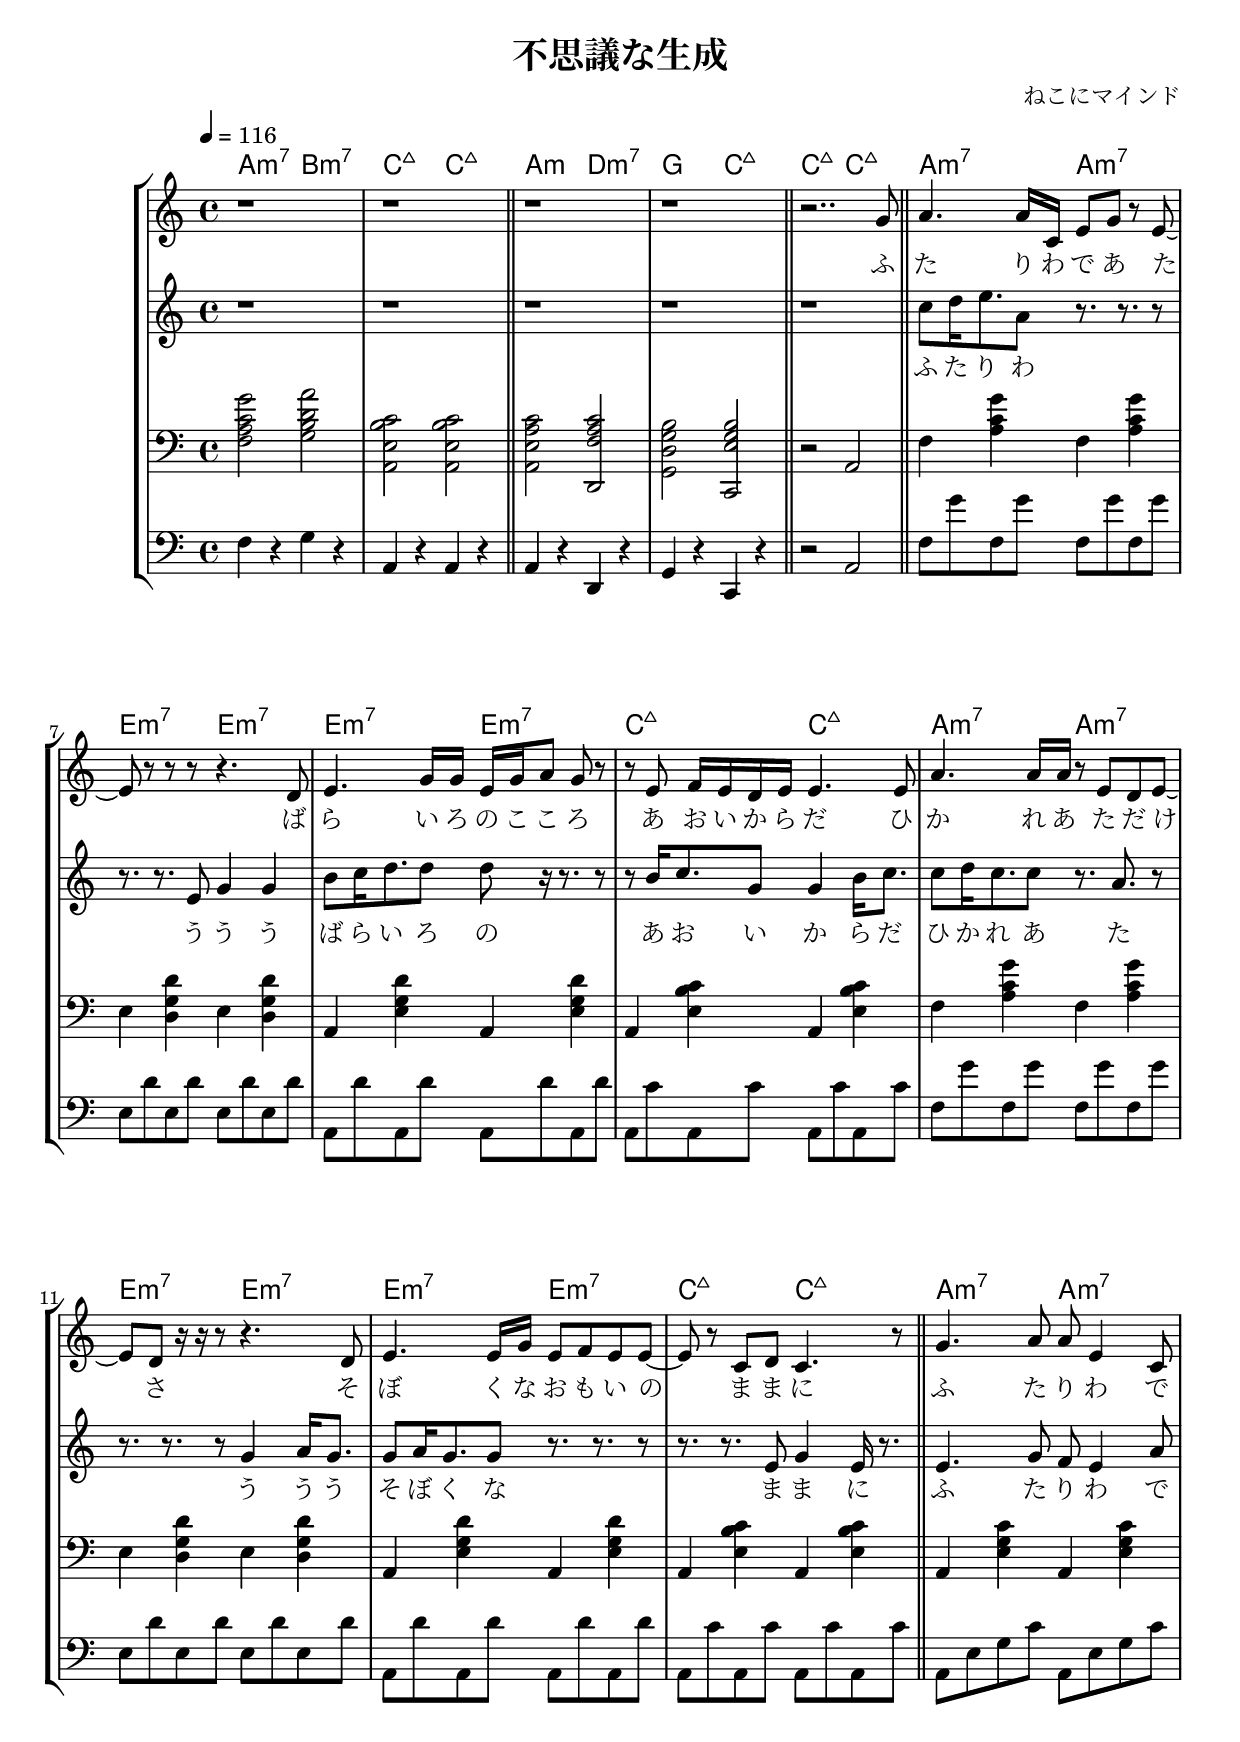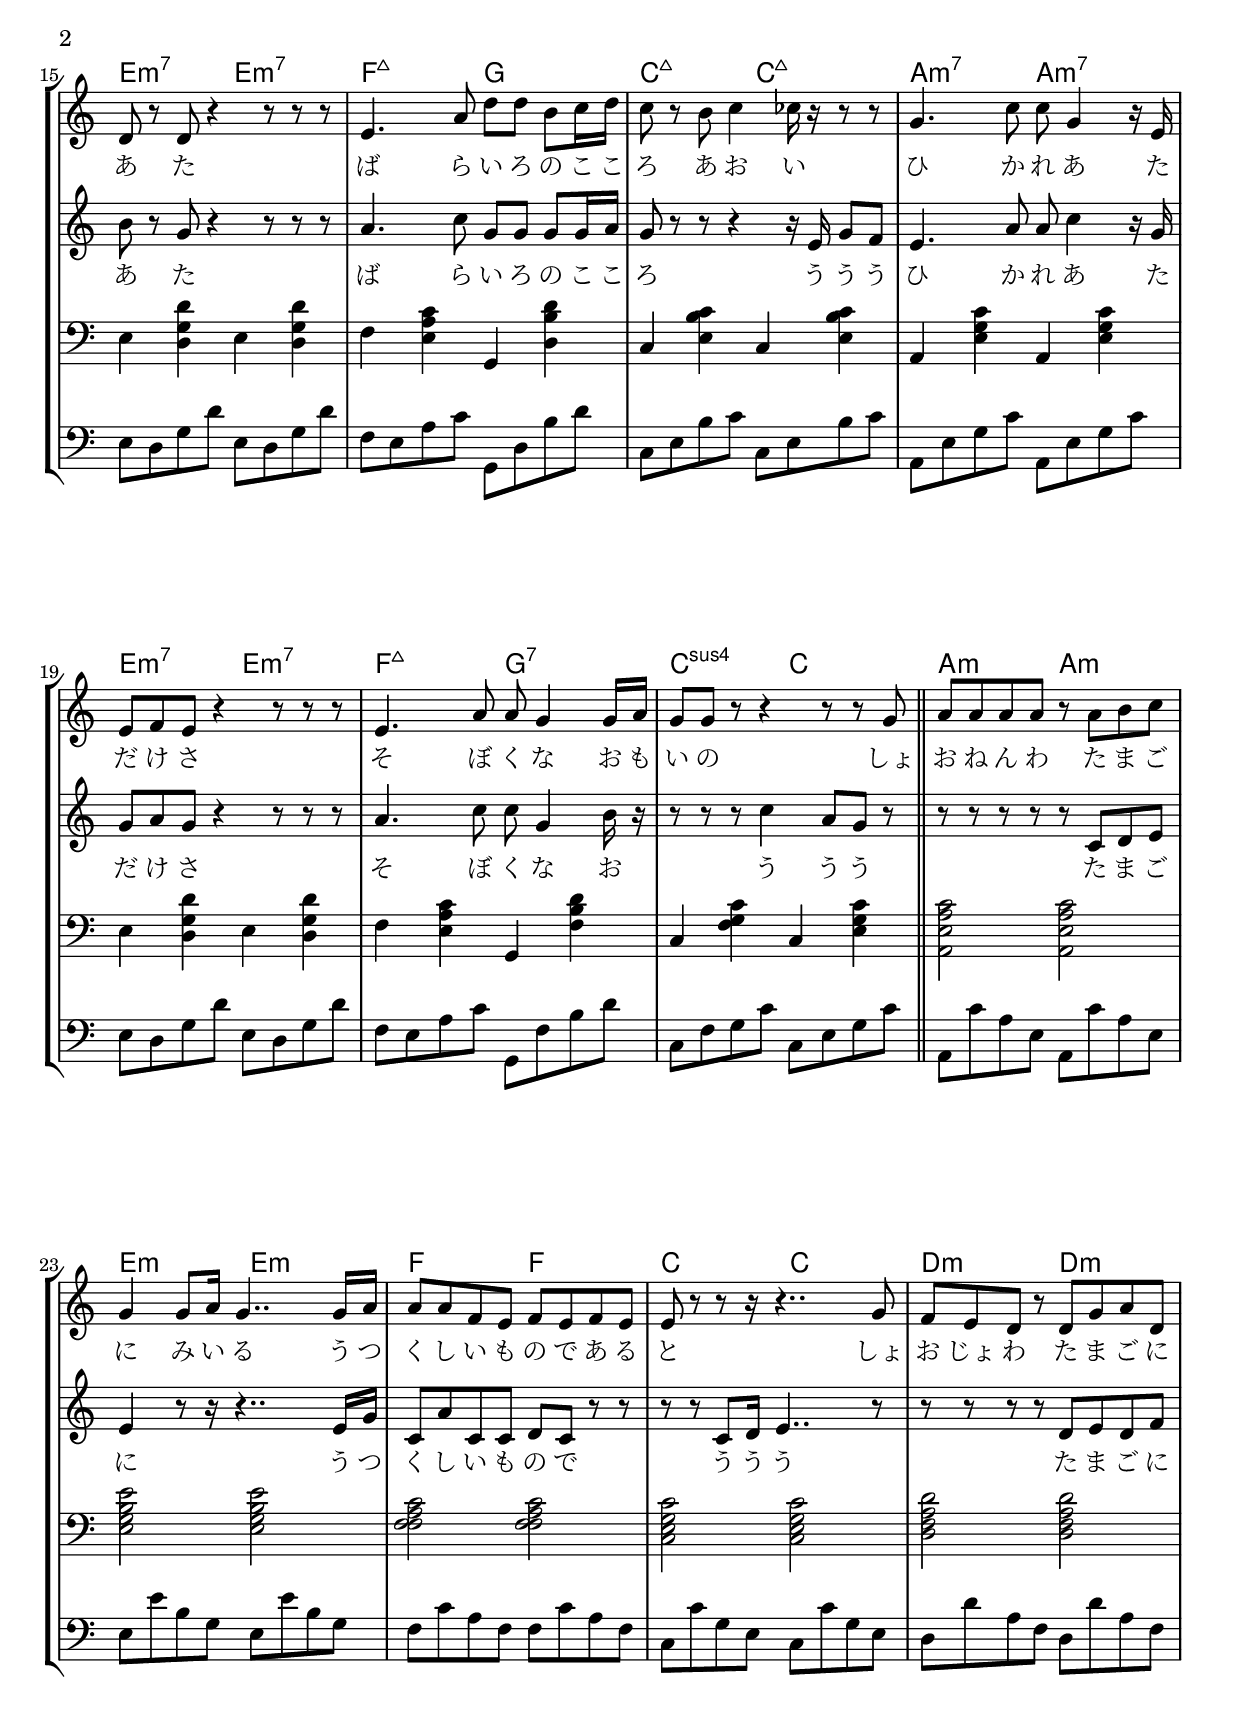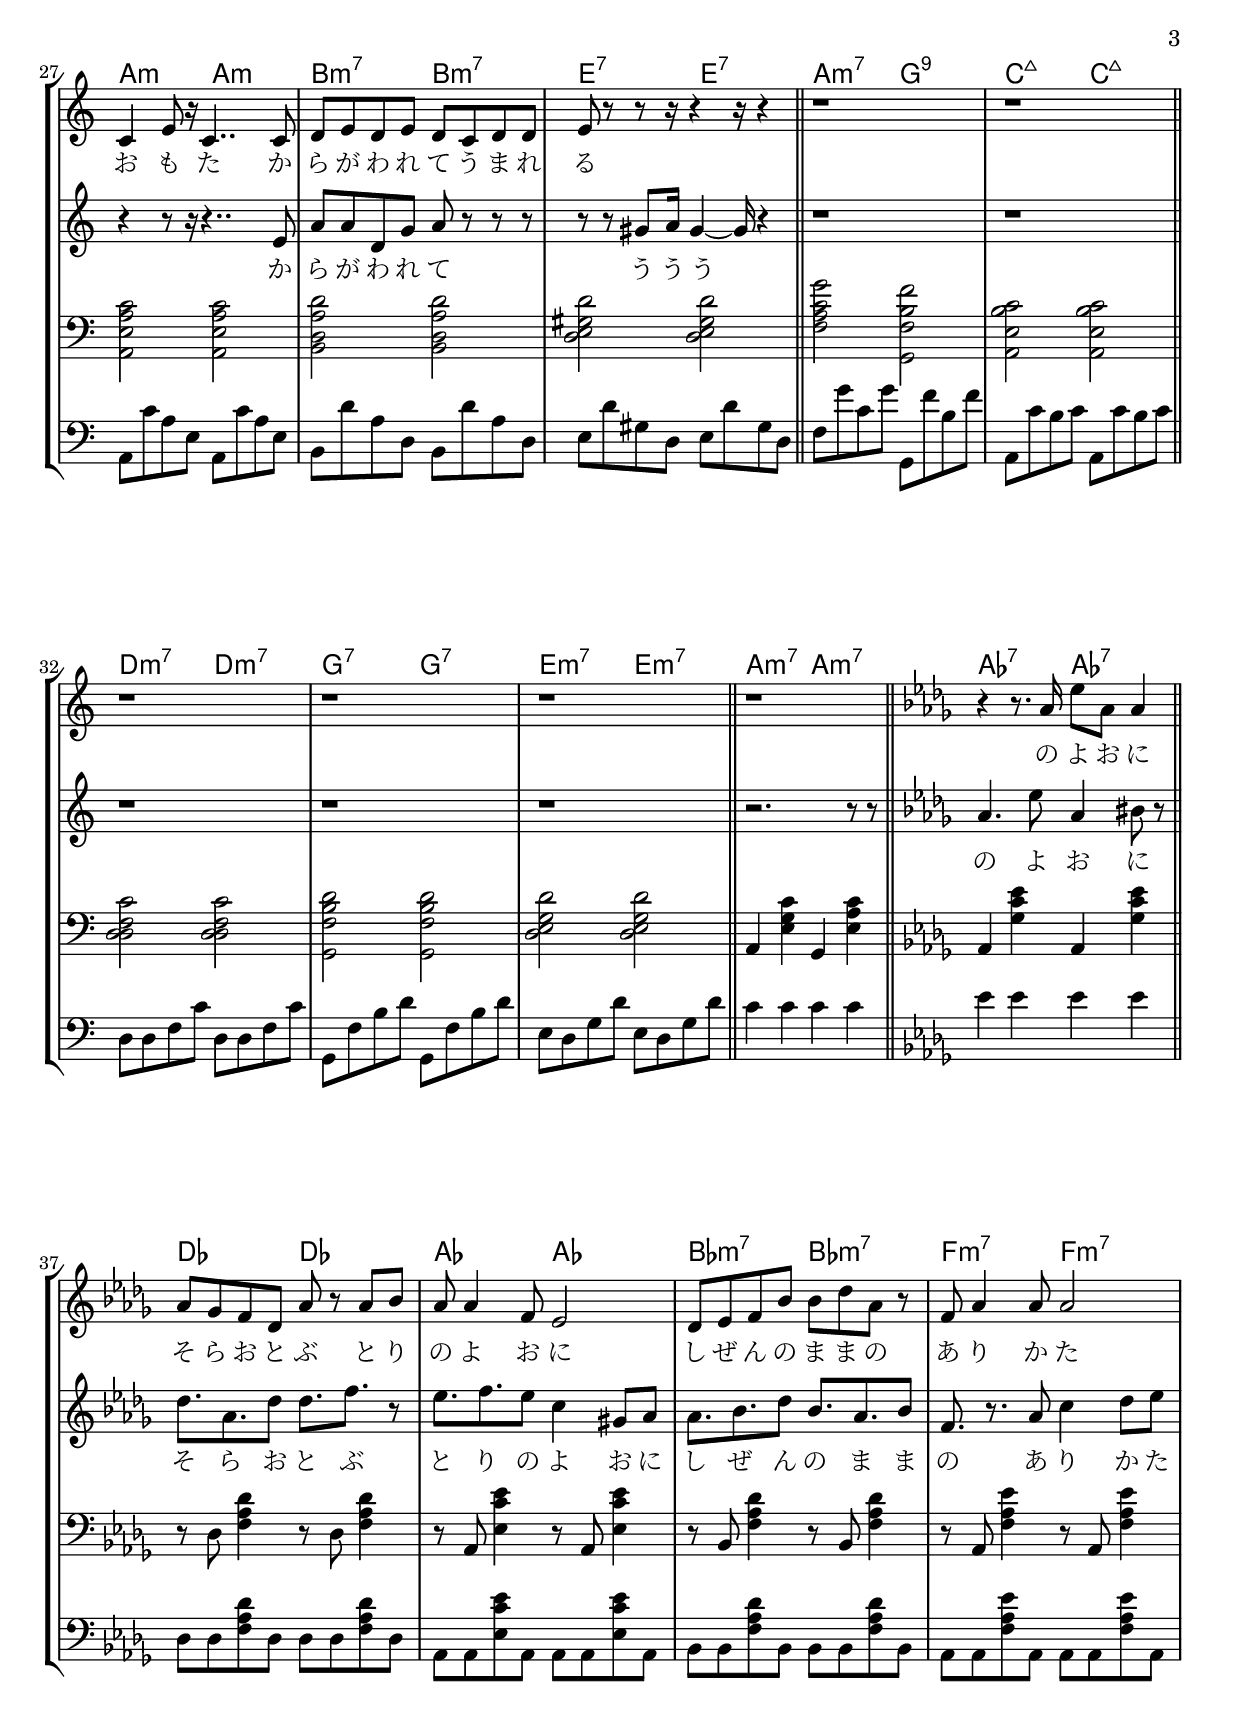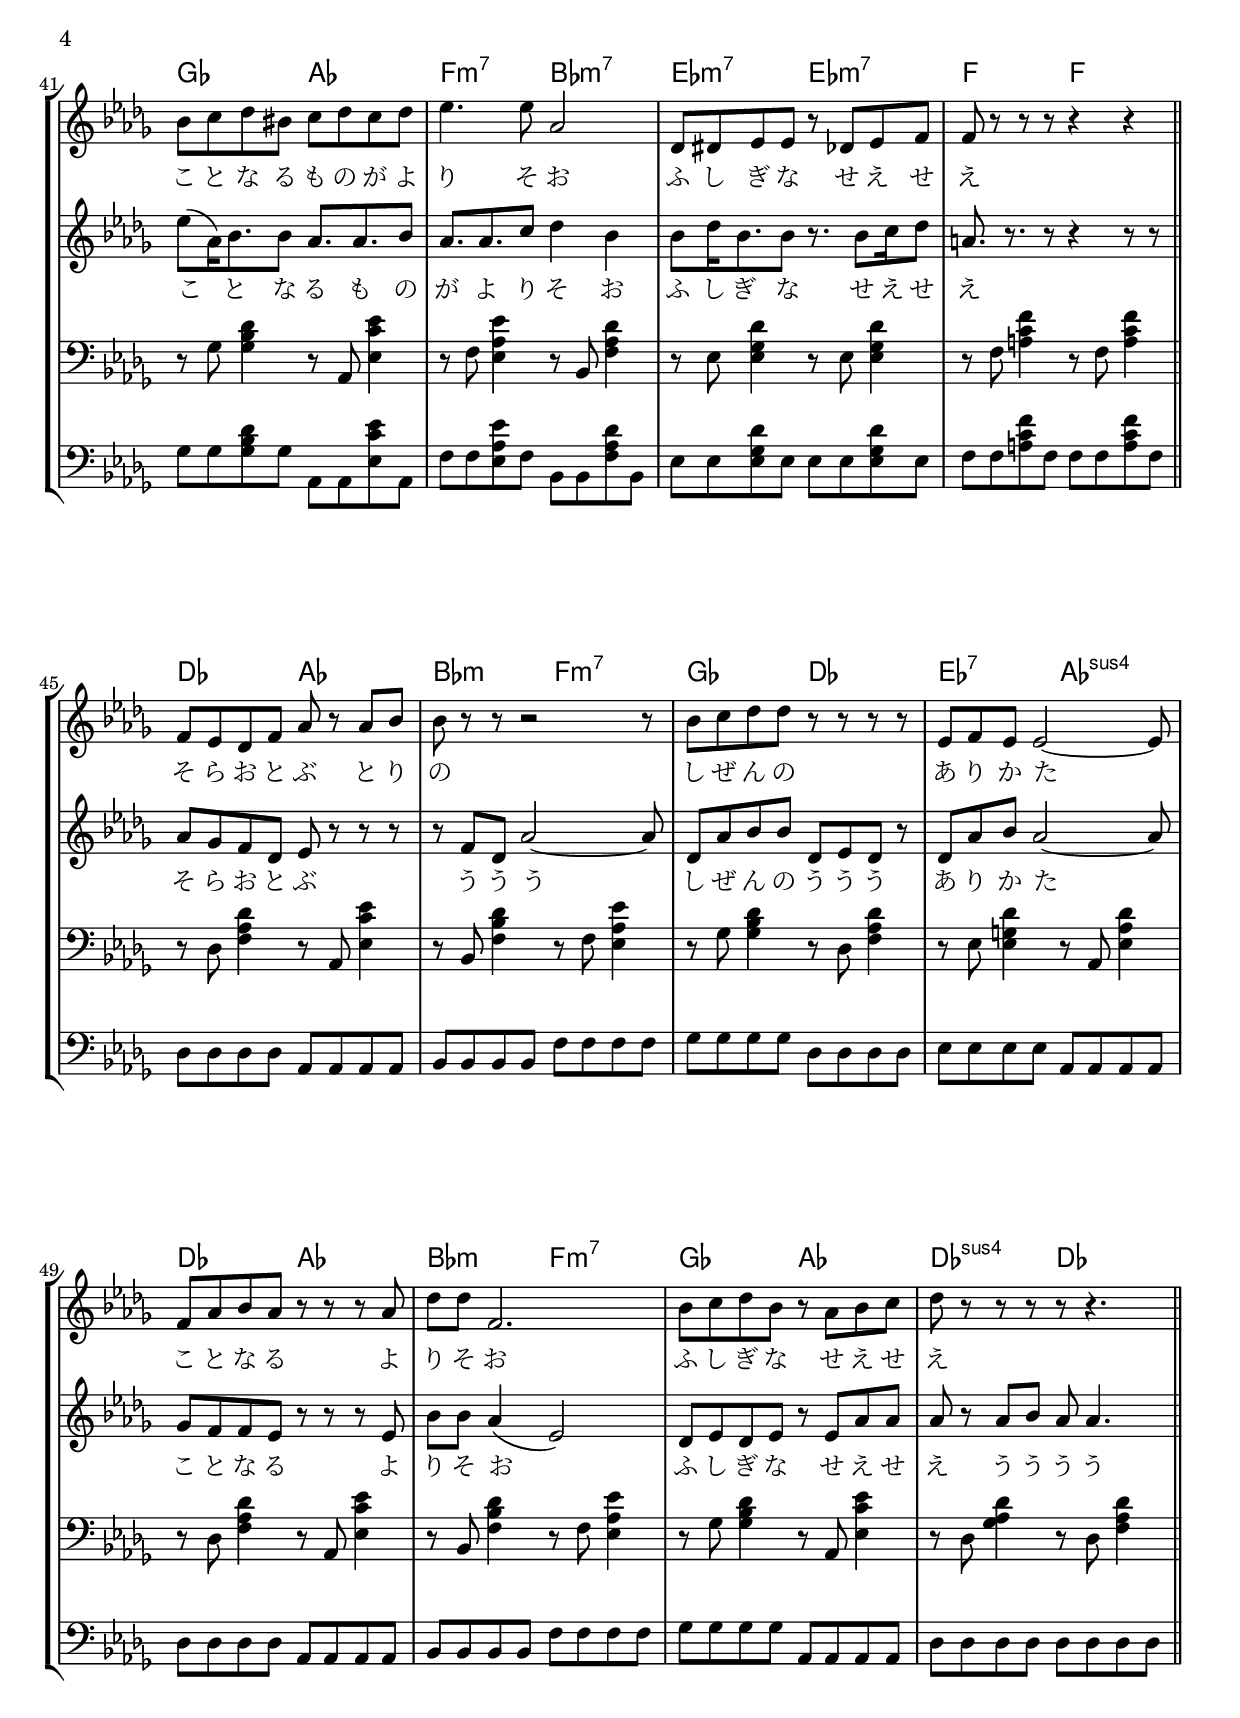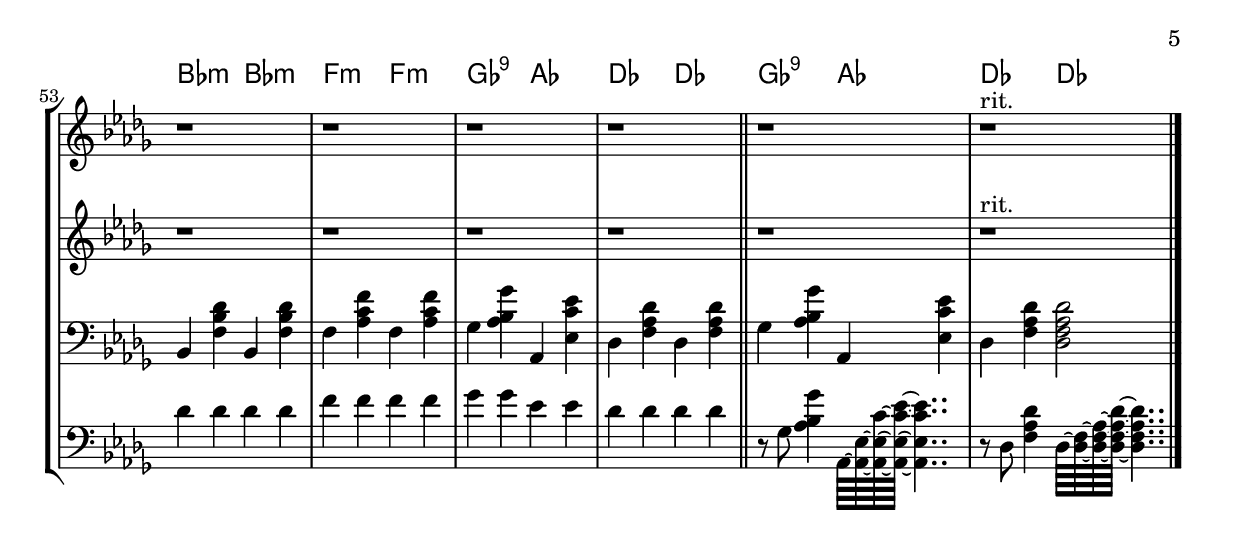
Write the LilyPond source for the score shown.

\version "2.12.1"

\header {
	title = \markup {不思議な生成}
	composer = \markup \center-column {ねこにマインド}
}

harmony = \chordmode {
	a2:min7 b:m7 c:maj7 c:maj7 

	a:m d:min7 g c:maj7 

	c:maj7 c:maj7 

	a:min7 a:min7 e:min7 e:min7 e:min7 e:min7 c:maj7 c:maj7 a:min7 a:min7 e:min7 e:min7 e:min7 e:min7 c:maj7 c:maj7 

	a:min7 a:min7 e:min7 e:min7 f:maj7 g c:maj7 c:maj7 a:min7 a:min7 e:min7 e:min7 f:maj7 g:7 c:sus4 c 

	a:m a:m e:m e:m f f c c d:m d:m a:m a:m b:min7 b:min7 e:7 e:7 

	a:min7 g:9 c:maj7 c:maj7 

	d:min7 d:min7 g:7 g:7 e:min7 e:min7 

	a:min7 a:min7 

	as:7 as:7 

	des des as as bes:min7 bes:min7 f:min7 f:min7 ges as f:min7 bes:min7 es:min7 es:min7 f f 

	des as bes:m f:min7 ges des es:7 as:sus4 des as bes:m f:min7 ges as des:sus4 des 

	bes:m bes:m f:m f:m ges:9 as des des 

	ges:9 as des des 
}

melody = {
	\key c \major
	\tempo 4 = 116
	r1 | r1   
	r1 | r1   
	r2.. 
	\set Staff.midiInstrument = #"mmi0.42"
	\set Staff.midiMinimumVolume = #0.7
	\set Staff.midiMaximumVolume = #0.9
	g'8 
	a'4.  a'16  c'16  e'8  g'8  r8  e'8~ 
	e'8  r8  r8  r8  r4.  d'8 
	e'4.  g'16  g'16  e'16  g'16  a'8  g'8  r8 
	r8  e'8  f'16  e'16  d'16  e'16  e'4.  e'8 
	a'4.  a'16  a'16  r8  e'8  d'8  e'8~ 
	e'8  d'8  r16  r16  r8  r4.  d'8 
	e'4.  e'16  g'16  e'8  f'8  e'8  e'8~ 
	e'8  r8  c'8  d'8  c'4.  	r8 	\set Staff.midiInstrument = #"Acoustic Guitar (nylon)"
	\set Staff.midiMinimumVolume = #0.7
	\set Staff.midiMaximumVolume = #0.9
	g'4.  a'8  a'8  e'4  c'8 
	d'8  r8  d'8  r4  r8  r8  r8 
	e'4.  a'8  d''8  d''8  b'8  c''16  d''16 
	c''8  r8  b'8  c''4  ces''16  r16  r8  r8 
	g'4.  c''8  c''8  g'4  r16  e'16 
	e'8  f'8  e'8  r4  r8  r8  r8 
	e'4.  a'8  a'8  g'4  g'16  a'16 
	g'8  g'8  r8  r4  r8  r8  	\set Staff.midiInstrument = #"mmi0.42"
	\set Staff.midiMinimumVolume = #0.7
	\set Staff.midiMaximumVolume = #0.9
	g'8 
	a'8  a'8  a'8  a'8  r8  a'8  b'8  c''8 
	g'4  g'8  a'16  g'4..  g'16  a'16 
	a'8  a'8  f'8  e'8  f'8  e'8  f'8  e'8 
	e'8  r8  r8  r16  r4..  g'8 
	f'8  e'8  d'8  r8  d'8  g'8  a'8  d'8 
	c'4  e'8  r16  c'4..  c'8 
	d'8  e'8  d'8  e'8  d'8  c'8  d'8  d'8 
	e'8  r8  r8  r16  r4 r16  	r4 	r1 | r1   
	r1 | r1 | r1   
	r1   
	\set Staff.midiInstrument = #"Glockenspiel"
	\set Staff.midiMinimumVolume = #0.7
	\set Staff.midiMaximumVolume = #0.9
		\key des \major
r4  r8.  as'16  es''8  as'8  as'4
	\set Staff.midiInstrument = #"mmi0.42"
	\set Staff.midiMinimumVolume = #0.7
	\set Staff.midiMaximumVolume = #0.9
	as'8  ges'8  f'8  des'8  as'8  r8  as'8  bes'8 
	as'8  as'4  f'8  es'2 
	des'8  es'8  f'8  bes'8  bes'8  des''8  as'8  r8 
	f'8  as'4  as'8  as'2 
	bes'8  c''8  des''8  bis'8  c''8  des''8  c''8  des''8 
	es''4.  es''8  as'2 
	des'8  dis'8  es'8  es'8  r8  des'8  es'8  f'8 
	f'8  r8  r8  r8  r4  r4
	\set Staff.midiInstrument = #"Flute"
	\set Staff.midiMinimumVolume = #0.7
	\set Staff.midiMaximumVolume = #0.9
	f'8  es'8  des'8  f'8  as'8  r8  as'8  bes'8 
	bes'8  r8  r8  r2 r8 
	bes'8  c''8  des''8  des''8  r8  r8  r8  r8 
	es'8  f'8  es'8  es'2~es'8 
	f'8  as'8  bes'8  as'8  r8  r8  r8  as'8 
	des''8  des''8  f'2. 
	bes'8  c''8  des''8  bes'8  r8  as'8  bes'8  c''8 
	des''8  r8  r8  r8  r8  r4.
	r1 | r1 | r1 | r1   
	r1 | r1^"rit." \bar "|."
}

words = \lyricmode {
	
	
	
	ふ  た  り  わ  で  あ  た  ば  ら  い  ろ  の  こ  こ  ろ  あ  お  い  か  ら  だ  ひ  か  れ  あ  た  だ  け  さ  そ  ぼ  く  な  お  も  い  の  ま  ま  に  
	ふ  た  り  わ  で  あ  た  ば  ら  い  ろ  の  こ  こ  ろ  あ  お  い  ひ  か  れ  あ  た  だ  け  さ  そ  ぼ  く  な  お  も  い  の  
	しょ  お  ね  ん  わ  た  ま  ご  に  み  い  る  う  つ  く  し  い  も  の  で  あ  る  と  しょ  お  じょ  わ  た  ま  ご  に  お  も  た  か  ら  が  わ  れ  て  う  ま  れ  る  
	
	
	
	の  よ  お  に  
	そ  ら  お  と  ぶ  と  り  の  よ  お  に  し  ぜ  ん  の  ま  ま  の  あ  り  か  た  こ  と  な  る  も  の  が  よ  り  そ  お  ふ  し  ぎ  な  せ  え  せ  え  
	そ  ら  お  と  ぶ  と  り  の  し  ぜ  ん  の  あ  り  か  た  こ  と  な  る  よ  り  そ  お  ふ  し  ぎ  な  せ  え  せ  え  
	
	
}

secondmelody = {
	\key c \major
	\tempo 4 = 116
	r1 | r1   
	r1 | r1   
	r1   
	\set Staff.midiInstrument = #"Ocarina"
	\set Staff.midiMinimumVolume = #0.7
	\set Staff.midiMaximumVolume = #0.9
	c''8  d''16  e''8.  a'8  r8.  r8.  r8 
	r8.  r8.  e'8  g'4  g'4 
	b'8  c''16  d''8.  d''8  d''8  r16  r8.  r8 
	r8  b'16  c''8.  g'8  g'4  b'16  c''8. 
	c''8  d''16  c''8.  c''8  r8.  a'8.  r8 
	r8.  r8.  r8  g'4  a'16  g'8. 
	g'8  a'16  g'8.  g'8  r8.  r8.  r8 
	r8.  r8.  e'8  g'4  e'16  	r8. 	\set Staff.midiInstrument = #"Marimba"
	\set Staff.midiMinimumVolume = #0.7
	\set Staff.midiMaximumVolume = #0.9
	e'4.  g'8  f'8  e'4  a'8 
	b'8  r8  g'8  r4  r8  r8  r8 
	a'4.  c''8  g'8  g'8  g'8  g'16  a'16 
	g'8  r8  r8  r4  r16  e'16  g'8  f'8 
	e'4.  a'8  a'8  c''4  r16  g'16 
	g'8  a'8  g'8  r4  r8  r8  r8 
	a'4.  c''8  c''8  g'4  b'16  r16 
	r8  r8  r8  c''4  a'8  g'8  	\set Staff.midiInstrument = #"Viola"
	\set Staff.midiMinimumVolume = #0.7
	\set Staff.midiMaximumVolume = #0.9
	r8 
	r8  r8  r8  r8  r8  c'8  d'8  e'8 
	e'4  r8  r16  r4..  e'16  g'16 
	c'8  a'8  c'8  c'8  d'8  c'8  r8  r8 
	r8  r8  c'8  d'16  e'4..  r8 
	r8  r8  r8  r8  d'8  e'8  d'8  f'8 
	r4  r8  r16  r4..  e'8 
	a'8  a'8  d'8  g'8  a'8  r8  r8  r8 
	r8  r8  gis'8  a'16  gis'4~gis'16  	r4 	r1 | r1   
	r1 | r1 | r1   
	r2. 
	\set Staff.midiInstrument = #"Trumpet"
	\set Staff.midiMinimumVolume = #0.7
	\set Staff.midiMaximumVolume = #0.9
	r8  r8 
		\key des \major
as'4.  es''8  as'4  bis'8  r8
	\set Staff.midiInstrument = #"Pad 7 (halo)"
	\set Staff.midiMinimumVolume = #0.7
	\set Staff.midiMaximumVolume = #0.9
	des''8.  as'8.  des''8  des''8.  f''8.  r8 
	es''8.  f''8.  es''8  c''4  gis'8  as'8 
	as'8.  bes'8.  des''8  bes'8.  as'8.  bes'8 
	f'8.  r8.  as'8  c''4  des''8  es''8 
	es''8  (as'16)  bes'8.  bes'8  as'8.  as'8.  bes'8 
	as'8.  as'8.  c''8  des''4  bes'4 
	bes'8  des''16  bes'8.  bes'8  r8.  bes'8  c''16  des''8 
	a'8.  r8.  r8  r4  r8  r8
	\set Staff.midiInstrument = #"Voice Oohs"
	\set Staff.midiMinimumVolume = #0.7
	\set Staff.midiMaximumVolume = #0.9
	as'8  ges'8  f'8  des'8  es'8  r8  r8  r8 
	r8  f'8  des'8  as'2~as'8 
	des'8  as'8  bes'8  bes'8  des'8  es'8  des'8  r8 
	des'8  as'8  bes'8  as'2~as'8 
	ges'8  f'8  f'8  es'8  r8  r8  r8  es'8 
	bes'8  bes'8  as'4  (es'2) 
	des'8  es'8  des'8  es'8  r8  es'8  as'8  as'8 
	as'8  r8  as'8  bes'8  as'8  as'4.
	r1 | r1 | r1 | r1   
	r1 | r1^"rit." \bar "|."
}

secondwords = \lyricmode {
	
	
	
	ふ  た  り  わ  う  う  う  ば  ら  い  ろ  の  あ  お  い  か  ら  だ  ひ  か  れ  あ  た  う  う  う  そ  ぼ  く  な  ま  ま  に  
	ふ  た  り  わ  で  あ  た  ば  ら  い  ろ  の  こ  こ  ろ  う  う  う  ひ  か  れ  あ  た  だ  け  さ  そ  ぼ  く  な  お  う  う  う  
	た  ま  ご  に  う  つ  く  し  い  も  の  で  う  う  う  た  ま  ご  に  か  ら  が  わ  れ  て  う  う  う  
	
	
	
	の  よ  お  に  
	そ  ら  お  と  ぶ  と  り  の  よ  お  に  し  ぜ  ん  の  ま  ま  の  あ  り  か  た  こ  と  な  る  も  の  が  よ  り  そ  お  ふ  し  ぎ  な  せ  え  せ  え  
	そ  ら  お  と  ぶ  う  う  う  し  ぜ  ん  の  う  う  う  あ  り  か  た  こ  と  な  る  よ  り  そ  お  ふ  し  ぎ  な  せ  え  せ  え  う  う  う  う  
	
	
}

tempochange = {
	\tempo 4 = 116
	r1 | r1 \bar "||"
	\tempo 4 = 116
	r1 | r1 \bar "||"
	\tempo 4 = 116
	r1 \bar "||"
	\tempo 4 = 116
	r1 | r1 | r1 | r1 | r1 | r1 | r1 | r1 \bar "||"
	\tempo 4 = 116
	r1 | r1 | r1 | r1 | r1 | r1 | r1 | r1 \bar "||"
	\tempo 4 = 116
	r1 | r1 | r1 | r1 | r1 | r1 | r1 | r1 \bar "||"
	\tempo 4 = 116
	r1 | r1 \bar "||"
	\tempo 4 = 116
	r1 | r1 | r1 \bar "||"
	\tempo 4 = 116
	r1 \bar "||"
	\tempo 4 = 116
	r1 \bar "||"
	\tempo 4 = 116
	r1 | r1 | r1 | r1 | r1 | r1 | r1 | r1 \bar "||"
	\tempo 4 = 116
	r1 | r1 | r1 | r1 | r1 | r1 | r1 | r1 \bar "||"
	\tempo 4 = 116
	r1 | r1 | r1 | r1 \bar "||"
	\tempo 4 = 116
	r1 | \tempo 4 = 87 r2 \tempo 4 = 77 r2 \bar "|."
}

mainacc = {
	\clef bass
	\set Staff.midiInstrument = #"Acoustic grand"
	\set Staff.midiMinimumVolume = #0.3
	\set Staff.midiMaximumVolume = #0.6
	\key c \major
	\tempo 4 = 116
	<f a c' g'>2
	<g b d' a'>2
	<a, e b c'>2
	<a, e b c'>2
	\bar "||"

	\set Staff.midiInstrument = #"Acoustic grand"
	\set Staff.midiMinimumVolume = #0.3
	\set Staff.midiMaximumVolume = #0.6
	<a, e a c'>2
	<d, f a c'>2
	<g, d g b>2
	<c, e g b>2
	\bar "||"

	\set Staff.midiInstrument = #"Acoustic grand"
	\set Staff.midiMinimumVolume = #0.3
	\set Staff.midiMaximumVolume = #0.6
	r2
	a,2
	\bar "||"

	\set Staff.midiInstrument = #"Acoustic grand"
	\set Staff.midiMinimumVolume = #0.3
	\set Staff.midiMaximumVolume = #0.6
	f4 <a c' g'>4
	f4 <a c' g'>4
	e4 <d g d'>4
	e4 <d g d'>4
	a,4 <e g d'>4
	a,4 <e g d'>4
	a,4 <e b c'>4
	a,4 <e b c'>4
	f4 <a c' g'>4
	f4 <a c' g'>4
	e4 <d g d'>4
	e4 <d g d'>4
	a,4 <e g d'>4
	a,4 <e g d'>4
	a,4 <e b c'>4
	a,4 <e b c'>4
	\bar "||"

	\set Staff.midiInstrument = #"Acoustic grand"
	\set Staff.midiMinimumVolume = #0.3
	\set Staff.midiMaximumVolume = #0.6
	a,4 <e g c'>4
	a,4 <e g c'>4
	e4 <d g d'>4
	e4 <d g d'>4
	f4 <e a c'>4
	g,4 <d b d'>4
	c4 <e b c'>4
	c4 <e b c'>4
	a,4 <e g c'>4
	a,4 <e g c'>4
	e4 <d g d'>4
	e4 <d g d'>4
	f4 <e a c'>4
	g,4 <f b d'>4
	c4 <f g c'>4
	c4 <e g c'>4
	\bar "||"

	\set Staff.midiInstrument = #"Acoustic grand"
	\set Staff.midiMinimumVolume = #0.3
	\set Staff.midiMaximumVolume = #0.6
	<a, e a c'>2
	<a, e a c'>2
	<e g b e'>2
	<e g b e'>2
	<f f a c'>2
	<f f a c'>2
	<c e g c'>2
	<c e g c'>2
	<d f a d'>2
	<d f a d'>2
	<a, e a c'>2
	<a, e a c'>2
	<b, d a d'>2
	<b, d a d'>2
	<e d gis d'>2
	<e d gis d'>2
	\bar "||"

	\set Staff.midiInstrument = #"Acoustic grand"
	\set Staff.midiMinimumVolume = #0.3
	\set Staff.midiMaximumVolume = #0.6
	<f a c' g'>2
	<g, f b f'>2
	<a, e b c'>2
	<a, e b c'>2
	\bar "||"

	\set Staff.midiInstrument = #"Acoustic grand"
	\set Staff.midiMinimumVolume = #0.3
	\set Staff.midiMaximumVolume = #0.6
	<d d f c'>2
	<d d f c'>2
	<g, f b d'>2
	<g, f b d'>2
	<e d g d'>2
	<e d g d'>2
	\bar "||"

	\set Staff.midiInstrument = #"Electric Grand"
	\set Staff.midiMinimumVolume = #0.3
	\set Staff.midiMaximumVolume = #0.6
	a,4 <e g c'>4
	g,4 <e a c'>4
	\bar "||"

	\set Staff.midiInstrument = #"Electric Grand"
	\set Staff.midiMinimumVolume = #0.3
	\set Staff.midiMaximumVolume = #0.6
	\key des \major
	as,4 <ges c' es'>4
	as,4 <ges c' es'>4
	\bar "||"

	\set Staff.midiInstrument = #"Electric Grand"
	\set Staff.midiMinimumVolume = #0.3
	\set Staff.midiMaximumVolume = #0.6
	r8 des <f as des'>4
	r8 des <f as des'>4
	r8 as, <es c' es'>4
	r8 as, <es c' es'>4
	r8 bes, <f as des'>4
	r8 bes, <f as des'>4
	r8 as, <f as es'>4
	r8 as, <f as es'>4
	r8 ges <ges bes des'>4
	r8 as, <es c' es'>4
	r8 f <es as es'>4
	r8 bes, <f as des'>4
	r8 es <es ges des'>4
	r8 es <es ges des'>4
	r8 f <a c' f'>4
	r8 f <a c' f'>4
	\bar "||"

	\set Staff.midiInstrument = #"Electric Grand"
	\set Staff.midiMinimumVolume = #0.3
	\set Staff.midiMaximumVolume = #0.6
	r8 des <f as des'>4
	r8 as, <es c' es'>4
	r8 bes, <f bes des'>4
	r8 f <es as es'>4
	r8 ges <ges bes des'>4
	r8 des <f as des'>4
	r8 es <es g des'>4
	r8 as, <es as des'>4
	r8 des <f as des'>4
	r8 as, <es c' es'>4
	r8 bes, <f bes des'>4
	r8 f <es as es'>4
	r8 ges <ges bes des'>4
	r8 as, <es c' es'>4
	r8 des <ges as des'>4
	r8 des <f as des'>4
	\bar "||"

	\set Staff.midiInstrument = #"Acoustic grand"
	\set Staff.midiMinimumVolume = #0.3
	\set Staff.midiMaximumVolume = #0.6
	bes,4 <f bes des'>4
	bes,4 <f bes des'>4
	f4 <as c' f'>4
	f4 <as c' f'>4
	ges4 <as bes ges'>4
	as,4 <es c' es'>4
	des4 <f as des'>4
	des4 <f as des'>4
	\bar "||"

	\set Staff.midiInstrument = #"Acoustic grand"
	\set Staff.midiMinimumVolume = #0.3
	\set Staff.midiMaximumVolume = #0.6
	ges4 <as bes ges'>4
	as,4 <es c' es'>4
	des4 <f as des'>4
	<des f as des'>2
	\bar "|."
}

subacc = {
	\clef bass
	\set Staff.midiInstrument = #"Synth Voice"
	\set Staff.midiMinimumVolume = #0.3
	\set Staff.midiMaximumVolume = #0.6
	\key c \major
	\tempo 4 = 116
	f4 r4
	g4 r4
	a,4 r4
	a,4 r4
	\bar "||"

	\set Staff.midiInstrument = #"Synth Voice"
	\set Staff.midiMinimumVolume = #0.3
	\set Staff.midiMaximumVolume = #0.6
	a,4 r4
	d,4 r4
	g,4 r4
	c,4 r4
	\bar "||"

	\set Staff.midiInstrument = #"Synth Voice"
	\set Staff.midiMinimumVolume = #0.3
	\set Staff.midiMaximumVolume = #0.6
	r2
	a,2
	\bar "||"

	\set Staff.midiInstrument = #"FX 2 (soundtrack)"
	\set Staff.midiMinimumVolume = #0.3
	\set Staff.midiMaximumVolume = #0.6
	f8 g'8 f8 g'8 
	f8 g'8 f8 g'8 
	e8 d'8 e8 d'8 
	e8 d'8 e8 d'8 
	a,8 d'8 a,8 d'8 
	a,8 d'8 a,8 d'8 
	a,8 c'8 a,8 c'8 
	a,8 c'8 a,8 c'8 
	f8 g'8 f8 g'8 
	f8 g'8 f8 g'8 
	e8 d'8 e8 d'8 
	e8 d'8 e8 d'8 
	a,8 d'8 a,8 d'8 
	a,8 d'8 a,8 d'8 
	a,8 c'8 a,8 c'8 
	a,8 c'8 a,8 c'8
	\bar "||"

	\set Staff.midiInstrument = #"Pad 4 (choir)"
	\set Staff.midiMinimumVolume = #0.3
	\set Staff.midiMaximumVolume = #0.6
	a,8 e8 g8 c'8
	a,8 e8 g8 c'8
	e8 d8 g8 d'8
	e8 d8 g8 d'8
	f8 e8 a8 c'8
	g,8 d8 b8 d'8
	c8 e8 b8 c'8
	c8 e8 b8 c'8
	a,8 e8 g8 c'8
	a,8 e8 g8 c'8
	e8 d8 g8 d'8
	e8 d8 g8 d'8
	f8 e8 a8 c'8
	g,8 f8 b8 d'8
	c8 f8 g8 c'8
	c8 e8 g8 c'8
	\bar "||"

	\set Staff.midiInstrument = #"Voice Oohs"
	\set Staff.midiMinimumVolume = #0.3
	\set Staff.midiMaximumVolume = #0.6
	a,8 c' a e
	a,8 c' a e
	e8 e' b g
	e8 e' b g
	f8 c' a f
	f8 c' a f
	c8 c' g e
	c8 c' g e
	d8 d' a f
	d8 d' a f
	a,8 c' a e
	a,8 c' a e
	b,8 d' a d
	b,8 d' a d
	e8 d' gis d
	e8 d' gis d
	\bar "||"

	\set Staff.midiInstrument = #"Blown Bottle"
	\set Staff.midiMinimumVolume = #0.3
	\set Staff.midiMaximumVolume = #0.6
	f8 g' c' g'
	g,8 f' b f'
	a,8 c' b c'
	a,8 c' b c'
	\bar "||"

	\set Staff.midiInstrument = #"Lead 6 (voice)"
	\set Staff.midiMinimumVolume = #0.3
	\set Staff.midiMaximumVolume = #0.6
	d8 d8 f8 c'8
	d8 d8 f8 c'8
	g,8 f8 b8 d'8
	g,8 f8 b8 d'8
	e8 d8 g8 d'8
	e8 d8 g8 d'8
	\bar "||"

	\set Staff.midiInstrument = #"Synth Voice"
	\set Staff.midiMinimumVolume = #0.3
	\set Staff.midiMaximumVolume = #0.6
	c'4 c'4
	c'4 c'4
	\bar "||"

	\set Staff.midiInstrument = #"Synth Voice"
	\set Staff.midiMinimumVolume = #0.3
	\set Staff.midiMaximumVolume = #0.6
	\key des \major
	es'4 es'4
	es'4 es'4
	\bar "||"

	\set Staff.midiInstrument = #"Acoustic Guitar (steel)"
	\set Staff.midiMinimumVolume = #0.3
	\set Staff.midiMaximumVolume = #0.6
	des8 des8 <f as des'>8 des8
	des8 des8 <f as des'>8 des8
	as,8 as,8 <es c' es'>8 as,8
	as,8 as,8 <es c' es'>8 as,8
	bes,8 bes,8 <f as des'>8 bes,8
	bes,8 bes,8 <f as des'>8 bes,8
	as,8 as,8 <f as es'>8 as,8
	as,8 as,8 <f as es'>8 as,8
	ges8 ges8 <ges bes des'>8 ges8
	as,8 as,8 <es c' es'>8 as,8
	f8 f8 <es as es'>8 f8
	bes,8 bes,8 <f as des'>8 bes,8
	es8 es8 <es ges des'>8 es8
	es8 es8 <es ges des'>8 es8
	f8 f8 <a c' f'>8 f8
	f8 f8 <a c' f'>8 f8
	\bar "||"

	\set Staff.midiInstrument = #"FX 7 (echoes)"
	\set Staff.midiMinimumVolume = #0.3
	\set Staff.midiMaximumVolume = #0.6
	des8 des8 des8 des8
	as,8 as,8 as,8 as,8
	bes,8 bes,8 bes,8 bes,8
	f8 f8 f8 f8
	ges8 ges8 ges8 ges8
	des8 des8 des8 des8
	es8 es8 es8 es8
	as,8 as,8 as,8 as,8
	des8 des8 des8 des8
	as,8 as,8 as,8 as,8
	bes,8 bes,8 bes,8 bes,8
	f8 f8 f8 f8
	ges8 ges8 ges8 ges8
	as,8 as,8 as,8 as,8
	des8 des8 des8 des8
	des8 des8 des8 des8
	\bar "||"

	\set Staff.midiInstrument = #"FX 7 (echoes)"
	\set Staff.midiMinimumVolume = #0.3
	\set Staff.midiMaximumVolume = #0.6
	des'4 des'4
	des'4 des'4
	f'4 f'4
	f'4 f'4
	ges'4 ges'4
	es'4 es'4
	des'4 des'4
	des'4 des'4
	\bar "||"

	\set Staff.midiInstrument = #"FX 7 (echoes)"
	\set Staff.midiMinimumVolume = #0.3
	\set Staff.midiMaximumVolume = #0.6
	r8 ges8 <as bes ges'>4
	as,64~ <as,~ es~> <as,~ es~ c'~> <as, es c' es'>~ <as, es c' es'>4..
	r8 des8 <f as des'>4
	des64~ <des~ f~> <des~ f~ as~> <des f as des'>~ <des f as des'>4..
	\bar "|."
}

percA = {
	\drummode {
	r1 |r1 \bar "||"
	r1 |r1 \bar "||"
	r1 \bar "||"
	cymr4 cymr4 cymr4 cymr4  |cymr4 cymr8 cymr16 cymr16 cymr4 cymr4  |cymr4 cymr4 cymr4 cymr4  |cymr4 cymr2.  |cymr4 cymr4 cymr4 cymr4  |cymr4 cymr8 cymr16 cymr16 cymr4 cymr4  |cymr4 cymr4 cymr4 cymr4  |cymr4 cymr2.  \bar "||"
	r1  |r1  |r1  |r1  |r1  |r1  |r1  |r2 r8 hho4 hho8  \bar "||"
	r1  |r2. hho4  |r1  |r2. hho4  |r1  |r2. hho4  |r1  |r2. hho4  \bar "||"
	cymr4 cymr4 cymr4 cymr4  |cymr4 cymr8 cymr16 cymr16 cymr4 cymr4  \bar "||"
	cymr4 cymr4 cymr4 cymr4  |cymr4 cymr8 cymr16 cymr16 cymr4 cymr4  |cymr4 cymr4 cymr4 cymr4  \bar "||"
	hh4 hh8 hh4. hh4  \bar "||"
	hh4 hh8 hh4. hh4  \bar "||"
	r8 hho8 hho8 hho8 hho8 hho8 hho8 hho8  |hho8 hho8 hho8 hho8 hho8 hho8 hho8 hho8  |r8 hho8 hho8 hho8 hho8 hho8 hho8 hho8  |hho8 hho8 hho8 hho8 hho2  |r8 hho8 hho8 hho8 hho8 hho8 hho8 hho8  |hho8 hho8 hho8 hho8 hho8 hho8 hho8 hho8  |r8 hho8 hho8 hho8 hho8 hho8 hho8 hho8  |hho8 hho8 hho2.  \bar "||"
	r4 sn2 sn8. sn16  |r4 sn2 sn8. sn16  |r4 sn2 sn8. sn16  |r4 sn2 sn8. sn16  |r4 sn2 sn8. sn16  |r4 sn2 sn8. sn16  |r4 sn2 sn8. sn16  |r8 sn8 sn4 sn8 sn8 sn16 sn8 sn16  \bar "||"
	r4 sn2 sn8. sn16  |r4 sn2 sn8. sn16  |r4 sn2 sn8. sn16  |r8 sn8 sn4 sn8 sn8 sn16 sn8 sn16  \bar "||"
	r1  |r2 r8 hho4 hho8  \bar "|."
	}
}

percB = {
	\drummode {
	r1 |r1 \bar "||"
	r1 |r1 \bar "||"
	r1 \bar "||"
	r2 sn2  |r2 sn2  |r2 sn2  |r8 sn8 sn2.  |r2 sn2  |r2 sn2  |r2 sn2  |r8 sn8 sn2.  \bar "||"
	r4. hhp2 hhp8  |r4. hhp2 hhp8  |r4. hhp2 hhp8  |r4. hhp2 hhp8  |r4. hhp2 hhp8  |r4. hhp2 hhp8  |r4. hhp2 hhp8  |hhp4 hhp4 hhp4 hhp4  \bar "||"
	r16 hhp16 hhp8 hhp16 hhp8 hhp2 r16  |r16 hhp16 hhp8 hhp16 hhp8 hhp2 r16  |r16 hhp16 hhp8 hhp16 hhp8 hhp2 r16  |r16 hhp16 hhp8 hhp16 hhp8 hhp2 r16  |r16 hhp16 hhp8 hhp16 hhp8 hhp2 r16  |r16 hhp16 hhp8 hhp16 hhp8 hhp2 r16  |r16 hhp16 hhp8 hhp16 hhp8 hhp2 r16  |r16 hhp16 hhp8 hhp16 hhp8 hhp2 hhp16  \bar "||"
	r2 sn2  |r2 sn2  \bar "||"
	r2 sn2  |r2 sn2  |r2 sn2  \bar "||"
	r8 hhp2 hhp4.  \bar "||"
	r8 hhp2 hhp4.  \bar "||"
	r8 sn4 sn4 sn4 sn8  |r8 sn4 sn4 sn4 sn8  |r8 sn4 sn4 sn4 sn8  |r8 sn4 sn8 sn8 sn16 sn4 r16  |r8 sn4 sn4 sn4 sn8  |r8 sn4 sn4 sn4 sn8  |r8 sn4 sn4 sn4 sn8  |r8 sn8. sn16 sn8 sn16 sn16 sn16 sn8. sn8  \bar "||"
	r4. r16 tommh8 tommh4. r16  |r1  |r4. r16 tommh8 tommh4. r16  |r1  |r4. r16 tommh8 tommh4. r16  |r1  |r4. r16 tommh8 tommh4. r16  |r1  \bar "||"
	r4. r16 tommh8 tommh4. r16  |r1  |r4. r16 tommh8 tommh4. r16  |r1  \bar "||"
	r4. hhp2 hhp8  |hhp4 hhp4 hhp4 hhp4  \bar "|."
	}
}

percC = {
	\drummode {
	r1 |r1 \bar "||"
	r1 |r1 \bar "||"
	r1 \bar "||"
	bd2. r8 bd8  |bd2. r8 bd8  |bd2. r8 bd8  |bd4. bd8 bd4. bd8  |bd2. r8 bd8  |bd2. r8 bd8  |bd2. r8 bd8  |bd2 r8 bd4.  \bar "||"
	hh4 hh4 hh4 hh4  |hh4 hh4 hh4 hh4  |hh4 hh4 hh4 hh4  |hh4 hh4 hh4 hh4  |hh4 hh4 hh4 hh4  |hh4 hh4 hh4 hh4  |hh4 hh4 hh4 hh4  |r4. hh2 r8  \bar "||"
	hh8. hh8. hh2 r8  |hh8. hh8. hh2 hh8  |hh8. hh8. hh2 r8  |hh8. hh8. hh2 hh8  |hh8. hh8. hh2 r8  |hh8. hh8. hh2 hh8  |hh8. hh8. hh2 r8  |hh8. hh8. hh4 hh4 hh8  \bar "||"
	bd2. r8 bd8  |bd2 r8 bd4.  \bar "||"
	bd2. r8 bd8  |bd2. r8 bd8  |bd2 r8 bd4.  \bar "||"
	r4 sn2 sn8 sn16 sn16  \bar "||"
	r4 sn2 sn8 sn16 sn16  \bar "||"
	bd4 bd4 bd8. bd8 bd8.  |bd4 bd4 bd8. bd8 bd8.  |bd4 bd4 bd8. bd8 bd8.  |bd4 bd4 r16 bd4. r16  |bd4 bd4 bd8. bd8 bd8.  |bd4 bd4 bd8. bd8 bd8.  |bd4 bd4 bd8. bd8 bd8.  |bd8 bd8 bd8. bd8. bd8 bd8 bd8  \bar "||"
	r8 toml8 toml8 toml8 toml8 toml8 toml8 toml8  |toml8 toml8 toml8 toml8 toml8 toml8 toml8 toml8  |toml8 toml8 toml8 toml8 toml8 toml8 toml8 toml8  |toml8 toml8 toml8 toml8 toml8 toml8 toml8 toml8  |r8 toml8 toml8 toml8 toml8 toml8 toml8 toml8  |toml8 toml8 toml8 toml8 toml8 toml8 toml8 toml8  |toml8 toml8 toml8 toml8 toml8 toml8 toml8 toml8  |toml8 toml8 toml8 toml8 toml8 toml8 toml8 toml8  \bar "||"
	r8 toml8 toml8 toml8 toml8 toml8 toml8 toml8  |toml8 toml8 toml8 toml8 toml8 toml8 toml8 toml8  |toml8 toml8 toml8 toml8 toml8 toml8 toml8 toml8  |toml8 toml8 toml8 toml8 toml8 toml8 toml8 toml8  \bar "||"
	hh4 hh4 hh4 hh4  |r4. hh2 r8  \bar "|."
	}
}

percD = {
	\drummode {
	r1 |r1 \bar "||"
	r1 |r1 \bar "||"
	r1 \bar "||"
	r1 |r1 |r1 |r2 r8 tommh8 tommh4  |r1 |r1 |r1 |r8. tommh8. tommh2 r8  \bar "||"
	bd2. r8 bd8  |bd8. bd8. bd2 bd8  |bd2. r8 bd8  |bd8. bd8. bd2 bd8  |bd2. r8 bd8  |bd8. bd8. bd2 bd8  |bd2. r8 bd8  |bd8. bd4. r16 bd4 bd8  \bar "||"
	r2 ss2  |r2 ss2  |r2 ss2  |r2 ss2  |r2 ss2  |r2 ss2  |r2 ss2  |r2 ss2  \bar "||"
	r1 |r8. tommh8. tommh2 r8  \bar "||"
	r1 |r1 |r8. tommh8. tommh2 r8  \bar "||"
	bd8 bd4 r16 bd8. bd4 bd8  \bar "||"
	bd8 bd4 r16 bd8. bd4 bd8  \bar "||"
	cymc1  |r1  |cymc1  |r1  |cymc1  |r1  |cymc1  |r1  \bar "||"
	r1  |r4. r16 tomfh8 tomfh4. r16  |r1  |r4. r16 tomfh8 tomfh4. r16  |r1  |r4. r16 tomfh8 tomfh4. r16  |r1  |r4. r16 tomfh2 r16  \bar "||"
	r1  |r4. r16 tomfh8 tomfh4. r16  |r1  |r4. r16 tomfh2 r16  \bar "||"
	bd2. r8 bd8  |bd8. bd4. r16 bd4 bd8  \bar "|."
	}
}

percE = {
	\drummode {
	r1 |r1 \bar "||"
	r1 |r1 \bar "||"
	r1 \bar "||"
	r1 |r1 |r1 |r2. r8 toml8  |r1 |r1 |r1 |r2. toml8 toml8  \bar "||"
	r1 | r1 | r1 | r1 | r1 | r1 | r1 | r1 \bar "||"
	bd2 r8 bd4 bd8  |bd4. bd4 bd4 bd8  |bd2 r8 bd4 bd8  |bd4. bd4 bd4 bd8  |bd2 r8 bd4 bd8  |bd4. bd4 bd4 bd8  |bd2 r8 bd4 bd8  |bd4. bd4 bd4.  \bar "||"
	r1 |r2. toml8 toml8  \bar "||"
	r1 |r1 |r2. toml8 toml8  \bar "||"
	r4. r16 hho2 r16  \bar "||"
	r4. r16 hho2 r16  \bar "||"
	r1 |r1 |r1 |r2. tommh16 tommh8.  |r1 |r1 |r1 |r2. tommh16 tommh8.  \bar "||"
	bd4. r16 bd8. bd4.  |bd8. bd4. r16 bd4 bd8  |bd8. bd4 bd8. bd4.  |bd8. bd4. r16 bd4 bd8  |bd4. r16 bd8. bd4.  |bd8. bd4. r16 bd4 bd8  |bd8. bd4 bd8. bd4.  |bd4. bd8 bd4 r16 bd8.  \bar "||"
	bd4. r16 bd8. bd4.  |bd8. bd4. r16 bd4 bd8  |bd8. bd4 bd8. bd4.  |bd4. bd8 bd4 r16 bd8.  \bar "||"
	r1 | r1 \bar "|."
	}
}

percF = {
	\drummode {
	r1 | r1 \bar "||"
	r1 | r1 \bar "||"
	r1 \bar "||"
	r1 |r1 |r1 |r1 |r1 |r1 |r1 |hho1  \bar "||"
	r1 | r1 | r1 | r1 | r1 | r1 | r1 | r1 \bar "||"
	r1 | r1 | r1 | r1 | r1 | r1 | r1 | r1 \bar "||"
	r1 |hho1  \bar "||"
	r1 |r1 |hho1  \bar "||"
	cymc1  \bar "||"
	cymc1  \bar "||"
	r1 |r1 |r1 |r2. r8 tomfh16 tomfh16  |r1 |r1 |r1 |r2. r8 tomfh8  \bar "||"
	cymc1  |r1 |r1 |r1 |cymc1  |r1 |r1 |r1 \bar "||"
	cymc1  |r1 |r1 |r1 \bar "||"
	r1 | r1 \bar "|."
	}
}

percG = {
	\drummode {
	r1 | r1 \bar "||"
	r1 | r1 \bar "||"
	r1 \bar "||"
	r1 | r1 | r1 | r1 | r1 | r1 | r1 | r1 \bar "||"
	r1 | r1 | r1 | r1 | r1 | r1 | r1 | r1 \bar "||"
	r1 | r1 | r1 | r1 | r1 | r1 | r1 | r1 \bar "||"
	r1 | r1 \bar "||"
	r1 | r1 | r1 \bar "||"
	r1 \bar "||"
	r1 \bar "||"
	r1 |r1 |r1 |r1 |r1 |r1 |r1 |r2. tomml16 tomml8.  \bar "||"
	r1 | r1 | r1 | r1 | r1 | r1 | r1 | r1 \bar "||"
	r1 | r1 | r1 | r1 \bar "||"
	r1 | r1 \bar "|."
	}
}

\score {
	<<
		\new StaffGroup <<
			\new ChordNames {\harmony}
			\new Voice = "melody" {\melody}
			\new Lyrics \lyricsto "melody" \words
			\new Voice = "secondmelody" {\secondmelody}
			\new Lyrics \lyricsto "secondmelody" \secondwords
			\new Staff = "mainacc" {\mainacc}
			\new Staff = "subacc" {\subacc}
		>>
	>>
	\layout { }
}
